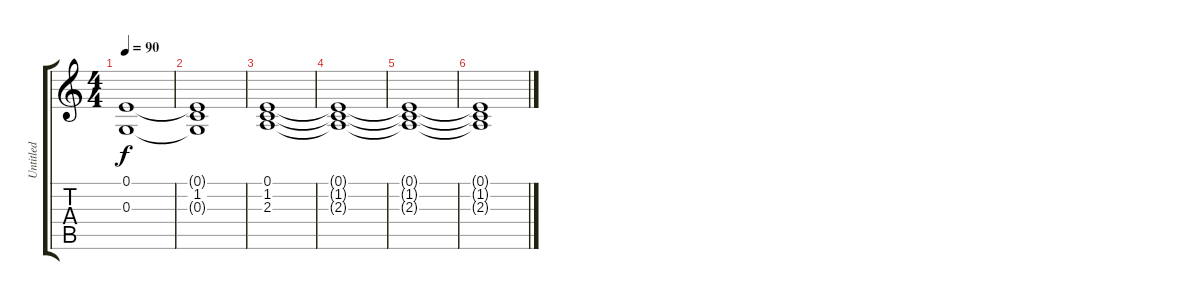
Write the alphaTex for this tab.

\track ("Untitled" "Untitled") {instrument ocarina}
\staff {score tabs}
\tuning (E4 B3 G3 D3 A2 E2) {hide}
\ts (4 4)
\tempo 90
\clef g2
\ks c
(0.1 0.3).1{dy f} |
(0.1{t} 1.2 0.3{t}).1 |
(0.1 1.2 2.3).1 |
(0.1{t} 1.2{t} 2.3{t}).1 |
(0.1{t} 1.2{t} 2.3{t}).1 |
(0.1{t} 1.2{t} 2.3{t}).1
